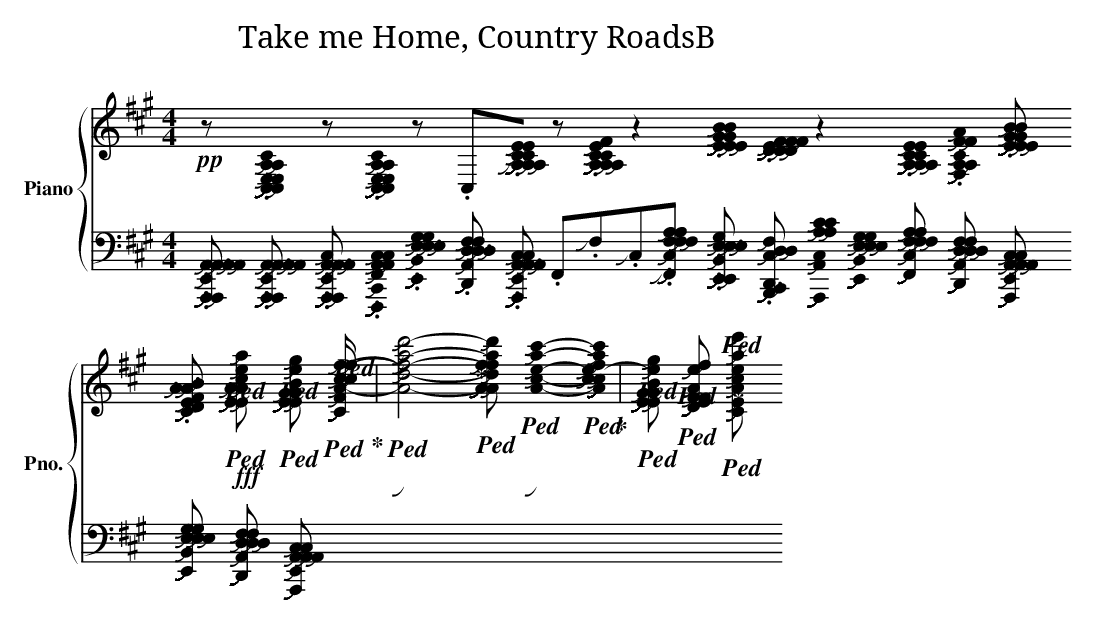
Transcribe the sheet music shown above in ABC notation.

X:1
T:Take me Home, Country Roads（版本B）
%%score { 1 | 2 }
L:1/8
M:4/4
K:A
V:1 treble nm="Piano" snm="Pno."
V:2 bass
V:1
!pp! z .[C,I2JE,I3JA,I4JCI5J]2 .[C,I6JE,I7JA,I8JCI9J]2 .[C,I10JE,I11JA,I12JCI13J]2 .[C,I14JE,I15JA,I16JCI17J] | %1
 z .[C,I19JE,I20JA,I21JCI22J]2 .[C,I23JE,I24JA,I25JCI26J]2 .[C,I27JE,I28JA,I29JCI30J]2 .[C,I31JE,I32JA,I33JCI34J] | %2
 z .C,I36J.[A,I37JCI38JEI39J].[A,I40JCI41JEI42J] .[A,I43JCI44JFI45J]3/2 .[A,I46JCI47JEI48J]2 z/ | %3
 z .[A,I51JCI52JFI53J].[A,I54JEI55J].[A,I56JCI57JFI58J] .[A,I59JCI60JAI61J]4 | %4
 z2 .[EI63JGI64JBI65J].[EI66JGI67JBI68J] .[EI69JGI70JcI71J]/ .[EI72JGI73JBI74J]3 z/ | %5
 .[DI76JEI77JFI78J].[DI79JFI80J].[DI81JFI82J].EI83J .FI84J<.AI85J .AI86J2 | %6
 z2 .[A,I88JCI89JEI90J].[A,I91JCI92JEI93J] .[A,I94JCI95JFI96J] .[A,I97JCI98JEI99J]3 | %7
 .[F,I100JA,I101JFI102J].[A,I103JCI104JFI105JAI106J].[CI107JFI108JAI109J] .cI110J2 .cI111J3 | %8
 .[EI112JGI113JBI114J].[EI115JGI116JBI117J].[EI118JGI119JBI120J].[EI121JGI122JBI123J] .[EI124JGI125JcI126J]3/2 .[EI127JGI128JBI129J]2 z/ | %9
 .[DI131JFI132J].AI133J!<(!.AI134J.BI135J .[CI136JEI137JAI138J]2 .AI139J.BI140J!<)! | %10
!fff!!ped! [EI141JAI142JcI143JeI144JaI145J]6!ped! [EI146JAI147JcI148JeI149JaI150J]2!ped-up! | %11
!ped! [EI151JGI152JBI153JeI154JgI155J]6!ped! [EI156JGI157JcI158JeI159JgI160J][EI161JGI162JBI163JeI164JgI165J]!ped-up! | %12
!ped! [CI166JFI167JAI168JcI169JfI170J]6!ped! [cI171JfI172Jc'I173J]/[eI174JaI175Je'I176J][AI177J-dI178J-fI179J-aI180J-d'I181J-]/-!ped-up! | %13
!ped! [AI182J-dI183J-fI184J-aI185J-d'I186J-]4-!ped! [AI187JdI188JfI189JaI190Jd'I191J]3/2 z/ [AI193JfI194JaI195Jf'I196J][dI197JaI198Jd'I199J]!ped-up! | %14
!ped! [AI200JcI201JeI202J-aI203J-c'I204J-]2-!ped! [AI205JcI206JeI207JaI208Jc'I209J]4 [cI210JfI211Jc'I212J]/[AI213JdI214JaI215J][EI216J-GI217J-BI218J-eI219J-gI220J-]/-!ped-up! | %15
!ped! [EI221JGI222JBI223JeI224JgI225J]!ped! [EI226JGI227JcI228JeI229JgI230J]4 z [EI232JGI233JcI234JeI235JgI236J][EI237JGI238JBI239JeI240JgI241J]!ped-up! | %16
!ped! [EI242JFI243JAI244JeI245JfI246J]6!ped! [DI247JFI248JdI249JfI250J][AI251JdI252JaI253J]!ped-up! | %17
!ped! [CI254JEI255JAI256JcI257JeI258J]6!ped! [aI259Je'I260Ja'I261J]2!ped-up! |] %18
V:2
 .[A,,,I262JA,,I263J].A,,I264J.E,,I265J.A,,I266J .[A,,,I267JA,,I268J].A,,I269J.E,,I270J.A,,I271J | %1
 .[A,,,I272JA,,I273J].A,,I274J.E,,I275J.A,,I276J .[A,,,I277JA,,I278J].A,,I279J.E,,I280J.A,,I281J | %2
 .[A,,,I282JA,,I283J].A,,I284J.E,,I285J.[A,,I286JC,I287J] .[A,,,I288JA,,I289J].[A,,I290JC,I291J].E,,I292J.[A,,I293JC,I294J] | %3
 .[F,,,I295JF,,I296J].[A,,I297JC,I298J].C,,I299J.[A,,I300JC,I301J] .[F,,,I302JF,,I303J].[A,,I304JC,I305J].C,,I306J.[A,,I307JC,I308J] | %4
 .[E,,I309JE,I310J].[E,I311JG,I312J].B,,I313J.[E,I314JG,I315J] .[E,,I316JE,I317J].[E,I318JG,I319J].B,,I320J.[E,I321JG,I322J] | %5
 .[D,,I323JD,I324J].[D,I325JF,I326J].A,,I327J.[D,I328JF,I329J] .[D,,I330JD,I331J]2 .[C,,I332JC,I333J].[B,,,I334JB,,I335J] | %6
 .[A,,,I336JA,,I337J].[A,,I338JC,I339J].E,,I340J.[A,,I341JC,I342J] .[A,,,I343JA,,I344J].[A,,I345JC,I346J].E,,I347J.C,I348J | %7
 .F,,I349J.F,I350J.C,I351J.[F,I352JA,I353J] .[F,,I354JF,I355J].[F,I356JA,I357J].C,I358J.[F,I359JA,I360J] | %8
 .[E,,I361JE,I362J].E,I363J.B,,I364J.[E,I365JG,I366J] .[E,,I367JE,I368J].[E,I369JG,I370J].B,,I371J.[E,I372JG,I373J] | %9
 .[D,,I374JD,I375J].[D,I376JF,I377J]!<(!.[C,,I378JC,I379J].[B,,,I380JB,,I381J] .[A,,,I382JA,,I383J] z z z!<)! | %10
 [A,,,I387JA,,I388J][A,I389JCI390J]C,I391J[A,I392JCI393J] [A,,,I394JA,,I395J][A,I396JCI397J]C,I398J[A,I399JCI400J] | %11
 [E,,I401JE,I402J][E,I403JG,I404J]B,,I405J[E,I406JG,I407J] [E,,I408JE,I409J][E,I410JG,I411J]B,,I412J[E,I413JG,I414J] | %12
 [F,,I415JF,I416J][F,I417JA,I418J]C,I419J[F,I420JA,I421J] [F,,I422JF,I423J][F,I424JA,I425J]C,I426J[F,I427JA,I428J] | %13
 [D,,I429JD,I430J][D,I431JF,I432J]A,,I433J[D,I434JF,I435J] [D,,I436JD,I437J][D,I438JF,I439J]A,,I440J[D,I441JF,I442J] | %14
 [A,,,I443JA,,I444J][A,,I445JC,I446J]E,,I447J[A,,I448JC,I449J] [A,,,I450JA,,I451J][A,,I452JC,I453J]E,,I454J[A,,I455JC,I456J] | %15
 [E,,I457JE,I458J][E,I459JG,I460J]B,,I461J[E,I462JG,I463J] [E,,I464JE,I465J][E,I466JG,I467J]A,,I468J[D,I469JF,I470J] | %16
 [D,,I471JD,I472J][D,I473JF,I474J]A,,I475J[D,I476JF,I477J] [D,,I478JD,I479J][D,I480JF,I481J]E,,I482J[A,,I483JC,I484J] | %17
 [A,,,I485JA,,I486J][A,,I487JC,I488J]E,,I489J[A,,I490JC,I491J] [A,,,I492JA,,I493J]4 |] %18
